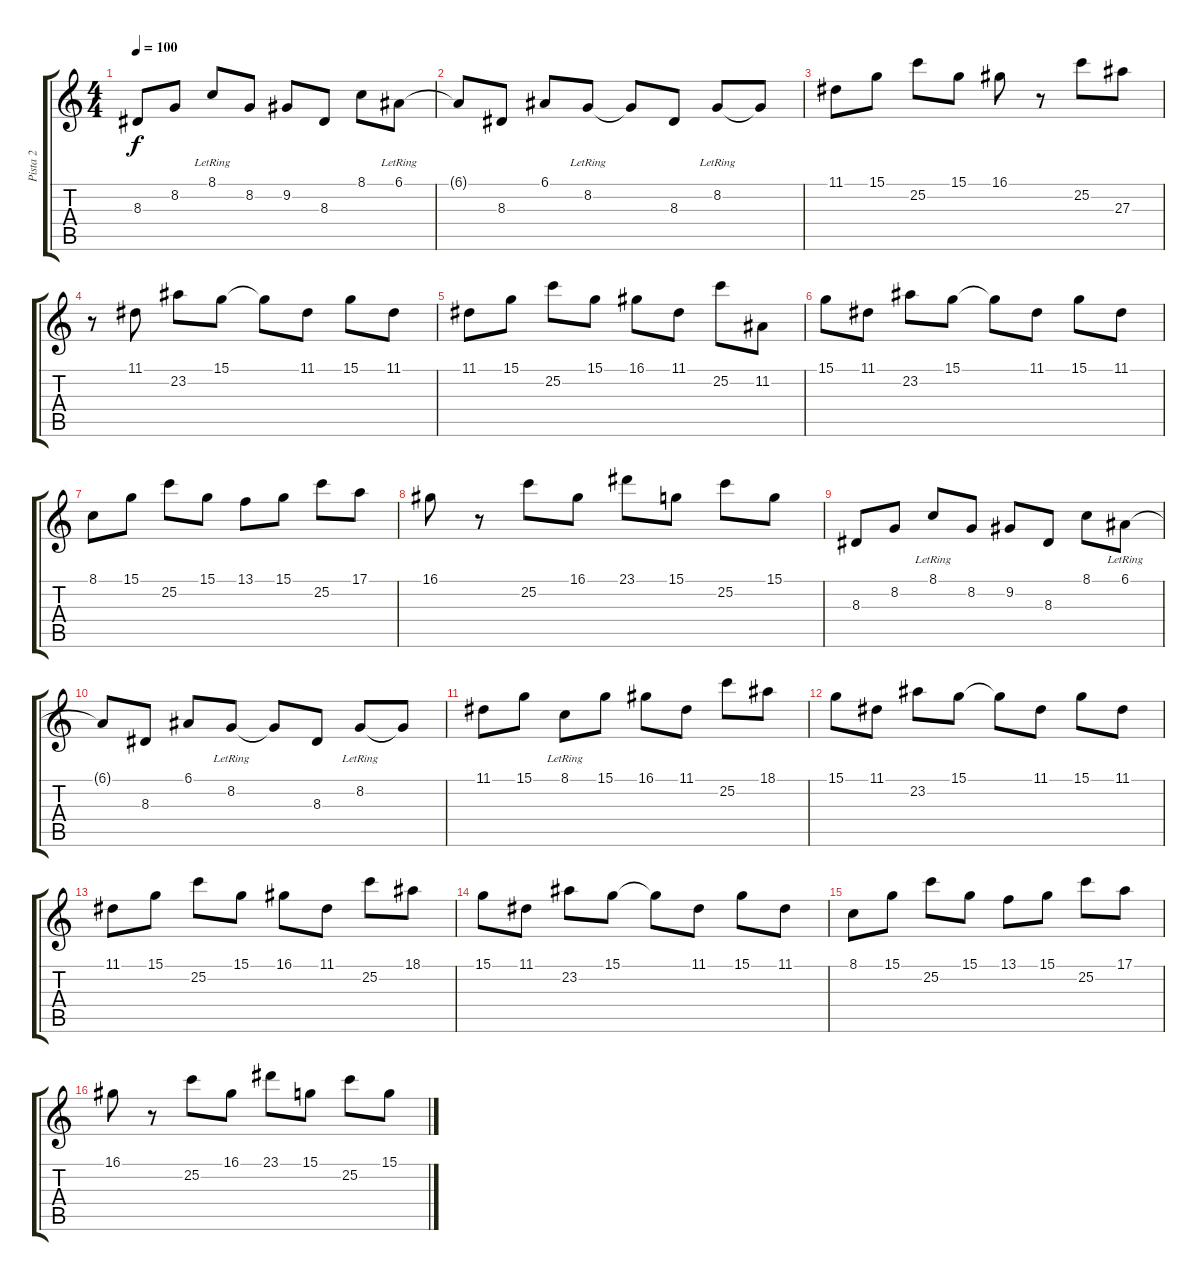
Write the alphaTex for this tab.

\track ("Pista 2" "Pista 2") {instrument acousticgrandpiano}
\staff {score tabs}
\tuning (E4 B3 G3 D3 A2 E2) {hide}
\ts (4 4)
\tempo 100
\clef g2
\ks c
8.3.8{dy f volume 15} 8.2.8 8.1{lr}.8 8.2.8 9.2.8 8.3.8 8.1.8 6.1{lr}.8 |
6.1{t}.8 8.3.8 6.1.8 8.2{lr}.8 8.2{t}.8 8.3.8 8.2{lr}.8 8.2{t}.8 |
11.1.8 15.1.8 25.2.8 15.1.8 16.1.8 r.8 25.2.8 27.3.8 |
r.8 11.1.8 23.2.8 15.1.8 15.1{t}.8 11.1.8 15.1.8 11.1.8 |
11.1.8 15.1.8 25.2.8 15.1.8 16.1.8 11.1.8 25.2.8 11.2.8 |
15.1.8 11.1.8 23.2.8 15.1.8 15.1{t}.8 11.1.8 15.1.8 11.1.8 |
8.1.8 15.1.8 25.2.8 15.1.8 13.1.8 15.1.8 25.2.8 17.1.8 |
16.1.8 r.8 25.2.8 16.1.8 23.1.8 15.1.8 25.2.8 15.1.8 |
8.3.8{volume 15} 8.2.8 8.1{lr}.8 8.2.8 9.2.8 8.3.8 8.1.8 6.1{lr}.8 |
6.1{t}.8 8.3.8 6.1.8 8.2{lr}.8 8.2{t}.8 8.3.8 8.2{lr}.8 8.2{t}.8 |
11.1.8 15.1.8 8.1{lr}.8 15.1.8 16.1.8 11.1.8 25.2.8 18.1.8 |
15.1.8 11.1.8 23.2.8 15.1.8 15.1{t}.8 11.1.8 15.1.8 11.1.8 |
11.1.8 15.1.8 25.2.8 15.1.8 16.1.8 11.1.8 25.2.8 18.1.8 |
15.1.8 11.1.8 23.2.8 15.1.8 15.1{t}.8 11.1.8 15.1.8 11.1.8 |
8.1.8 15.1.8 25.2.8 15.1.8 13.1.8 15.1.8 25.2.8 17.1.8 |
16.1.8 r.8 25.2.8 16.1.8 23.1.8 15.1.8 25.2.8 15.1.8
